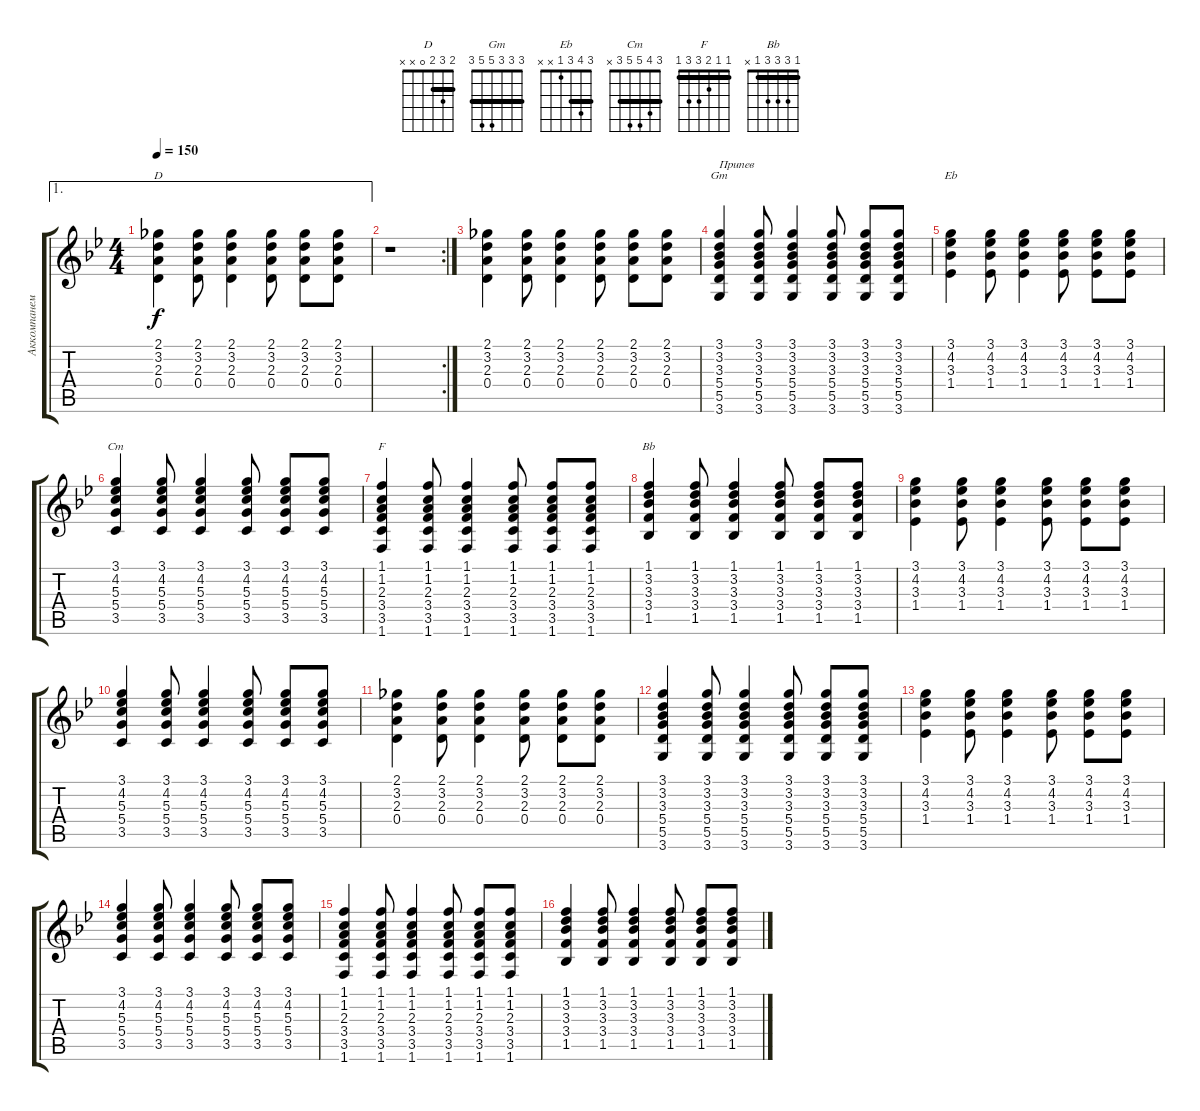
\track ("Аккомпанемент" "Аккомпанем") {instrument acousticguitarsteel}
\staff {score tabs}
\tuning (E4 B3 G3 D3 A2 E2) {hide}
\chord ("D" 2 3 2 0 x x) {barre 2}
\chord ("Gm" 3 3 3 5 5 3) {barre 3}
\chord ("Eb" 3 4 3 1 x x) {barre 3}
\chord ("Cm" 3 4 5 5 3 x) {barre 3}
\chord ("F" 1 1 2 3 3 1) {barre 1}
\chord ("Bb" 1 3 3 3 1 x) {barre 1}
\ae 1
\ts (4 4)
\tempo 150
\clef g2
\ks gminor
(2.1 3.2 2.3 0.4).4{ch "D" dy f} (2.1 3.2 2.3 0.4).8 (2.1 3.2 2.3 0.4).4 (2.1 3.2 2.3 0.4).8 (2.1 3.2 2.3 0.4).8 (2.1 3.2 2.3 0.4).8 |
\rc 2
r.1 |
(2.1 3.2 2.3 0.4).4 (2.1 3.2 2.3 0.4).8 (2.1 3.2 2.3 0.4).4 (2.1 3.2 2.3 0.4).8 (2.1 3.2 2.3 0.4).8 (2.1 3.2 2.3 0.4).8 |
(3.1 3.2 3.3 5.4 5.5 3.6).4{ch "Gm" txt "Припев"} (3.1 3.2 3.3 5.4 5.5 3.6).8 (3.1 3.2 3.3 5.4 5.5 3.6).4 (3.1 3.2 3.3 5.4 5.5 3.6).8 (3.1 3.2 3.3 5.4 5.5 3.6).8 (3.1 3.2 3.3 5.4 5.5 3.6).8 |
(3.1 4.2 3.3 1.4).4{ch "Eb"} (3.1 4.2 3.3 1.4).8 (3.1 4.2 3.3 1.4).4 (3.1 4.2 3.3 1.4).8 (3.1 4.2 3.3 1.4).8 (3.1 4.2 3.3 1.4).8 |
(3.1 4.2 5.3 5.4 3.5).4{ch "Cm"} (3.1 4.2 5.3 5.4 3.5).8 (3.1 4.2 5.3 5.4 3.5).4 (3.1 4.2 5.3 5.4 3.5).8 (3.1 4.2 5.3 5.4 3.5).8 (3.1 4.2 5.3 5.4 3.5).8 |
(1.1 1.2 2.3 3.4 3.5 1.6).4{ch "F"} (1.1 1.2 2.3 3.4 3.5 1.6).8 (1.1 1.2 2.3 3.4 3.5 1.6).4 (1.1 1.2 2.3 3.4 3.5 1.6).8 (1.1 1.2 2.3 3.4 3.5 1.6).8 (1.1 1.2 2.3 3.4 3.5 1.6).8 |
(1.1 3.2 3.3 3.4 1.5).4{ch "Bb"} (1.1 3.2 3.3 3.4 1.5).8 (1.1 3.2 3.3 3.4 1.5).4 (1.1 3.2 3.3 3.4 1.5).8 (1.1 3.2 3.3 3.4 1.5).8 (1.1 3.2 3.3 3.4 1.5).8 |
(3.1 4.2 3.3 1.4).4 (3.1 4.2 3.3 1.4).8 (3.1 4.2 3.3 1.4).4 (3.1 4.2 3.3 1.4).8 (3.1 4.2 3.3 1.4).8 (3.1 4.2 3.3 1.4).8 |
(3.1 4.2 5.3 5.4 3.5).4 (3.1 4.2 5.3 5.4 3.5).8 (3.1 4.2 5.3 5.4 3.5).4 (3.1 4.2 5.3 5.4 3.5).8 (3.1 4.2 5.3 5.4 3.5).8 (3.1 4.2 5.3 5.4 3.5).8 |
(2.1 3.2 2.3 0.4).4 (2.1 3.2 2.3 0.4).8 (2.1 3.2 2.3 0.4).4 (2.1 3.2 2.3 0.4).8 (2.1 3.2 2.3 0.4).8 (2.1 3.2 2.3 0.4).8 |
(3.1 3.2 3.3 5.4 5.5 3.6).4 (3.1 3.2 3.3 5.4 5.5 3.6).8 (3.1 3.2 3.3 5.4 5.5 3.6).4 (3.1 3.2 3.3 5.4 5.5 3.6).8 (3.1 3.2 3.3 5.4 5.5 3.6).8 (3.1 3.2 3.3 5.4 5.5 3.6).8 |
(3.1 4.2 3.3 1.4).4 (3.1 4.2 3.3 1.4).8 (3.1 4.2 3.3 1.4).4 (3.1 4.2 3.3 1.4).8 (3.1 4.2 3.3 1.4).8 (3.1 4.2 3.3 1.4).8 |
(3.1 4.2 5.3 5.4 3.5).4 (3.1 4.2 5.3 5.4 3.5).8 (3.1 4.2 5.3 5.4 3.5).4 (3.1 4.2 5.3 5.4 3.5).8 (3.1 4.2 5.3 5.4 3.5).8 (3.1 4.2 5.3 5.4 3.5).8 |
(1.1 1.2 2.3 3.4 3.5 1.6).4 (1.1 1.2 2.3 3.4 3.5 1.6).8 (1.1 1.2 2.3 3.4 3.5 1.6).4 (1.1 1.2 2.3 3.4 3.5 1.6).8 (1.1 1.2 2.3 3.4 3.5 1.6).8 (1.1 1.2 2.3 3.4 3.5 1.6).8 |
(1.1 3.2 3.3 3.4 1.5).4 (1.1 3.2 3.3 3.4 1.5).8 (1.1 3.2 3.3 3.4 1.5).4 (1.1 3.2 3.3 3.4 1.5).8 (1.1 3.2 3.3 3.4 1.5).8 (1.1 3.2 3.3 3.4 1.5).8
